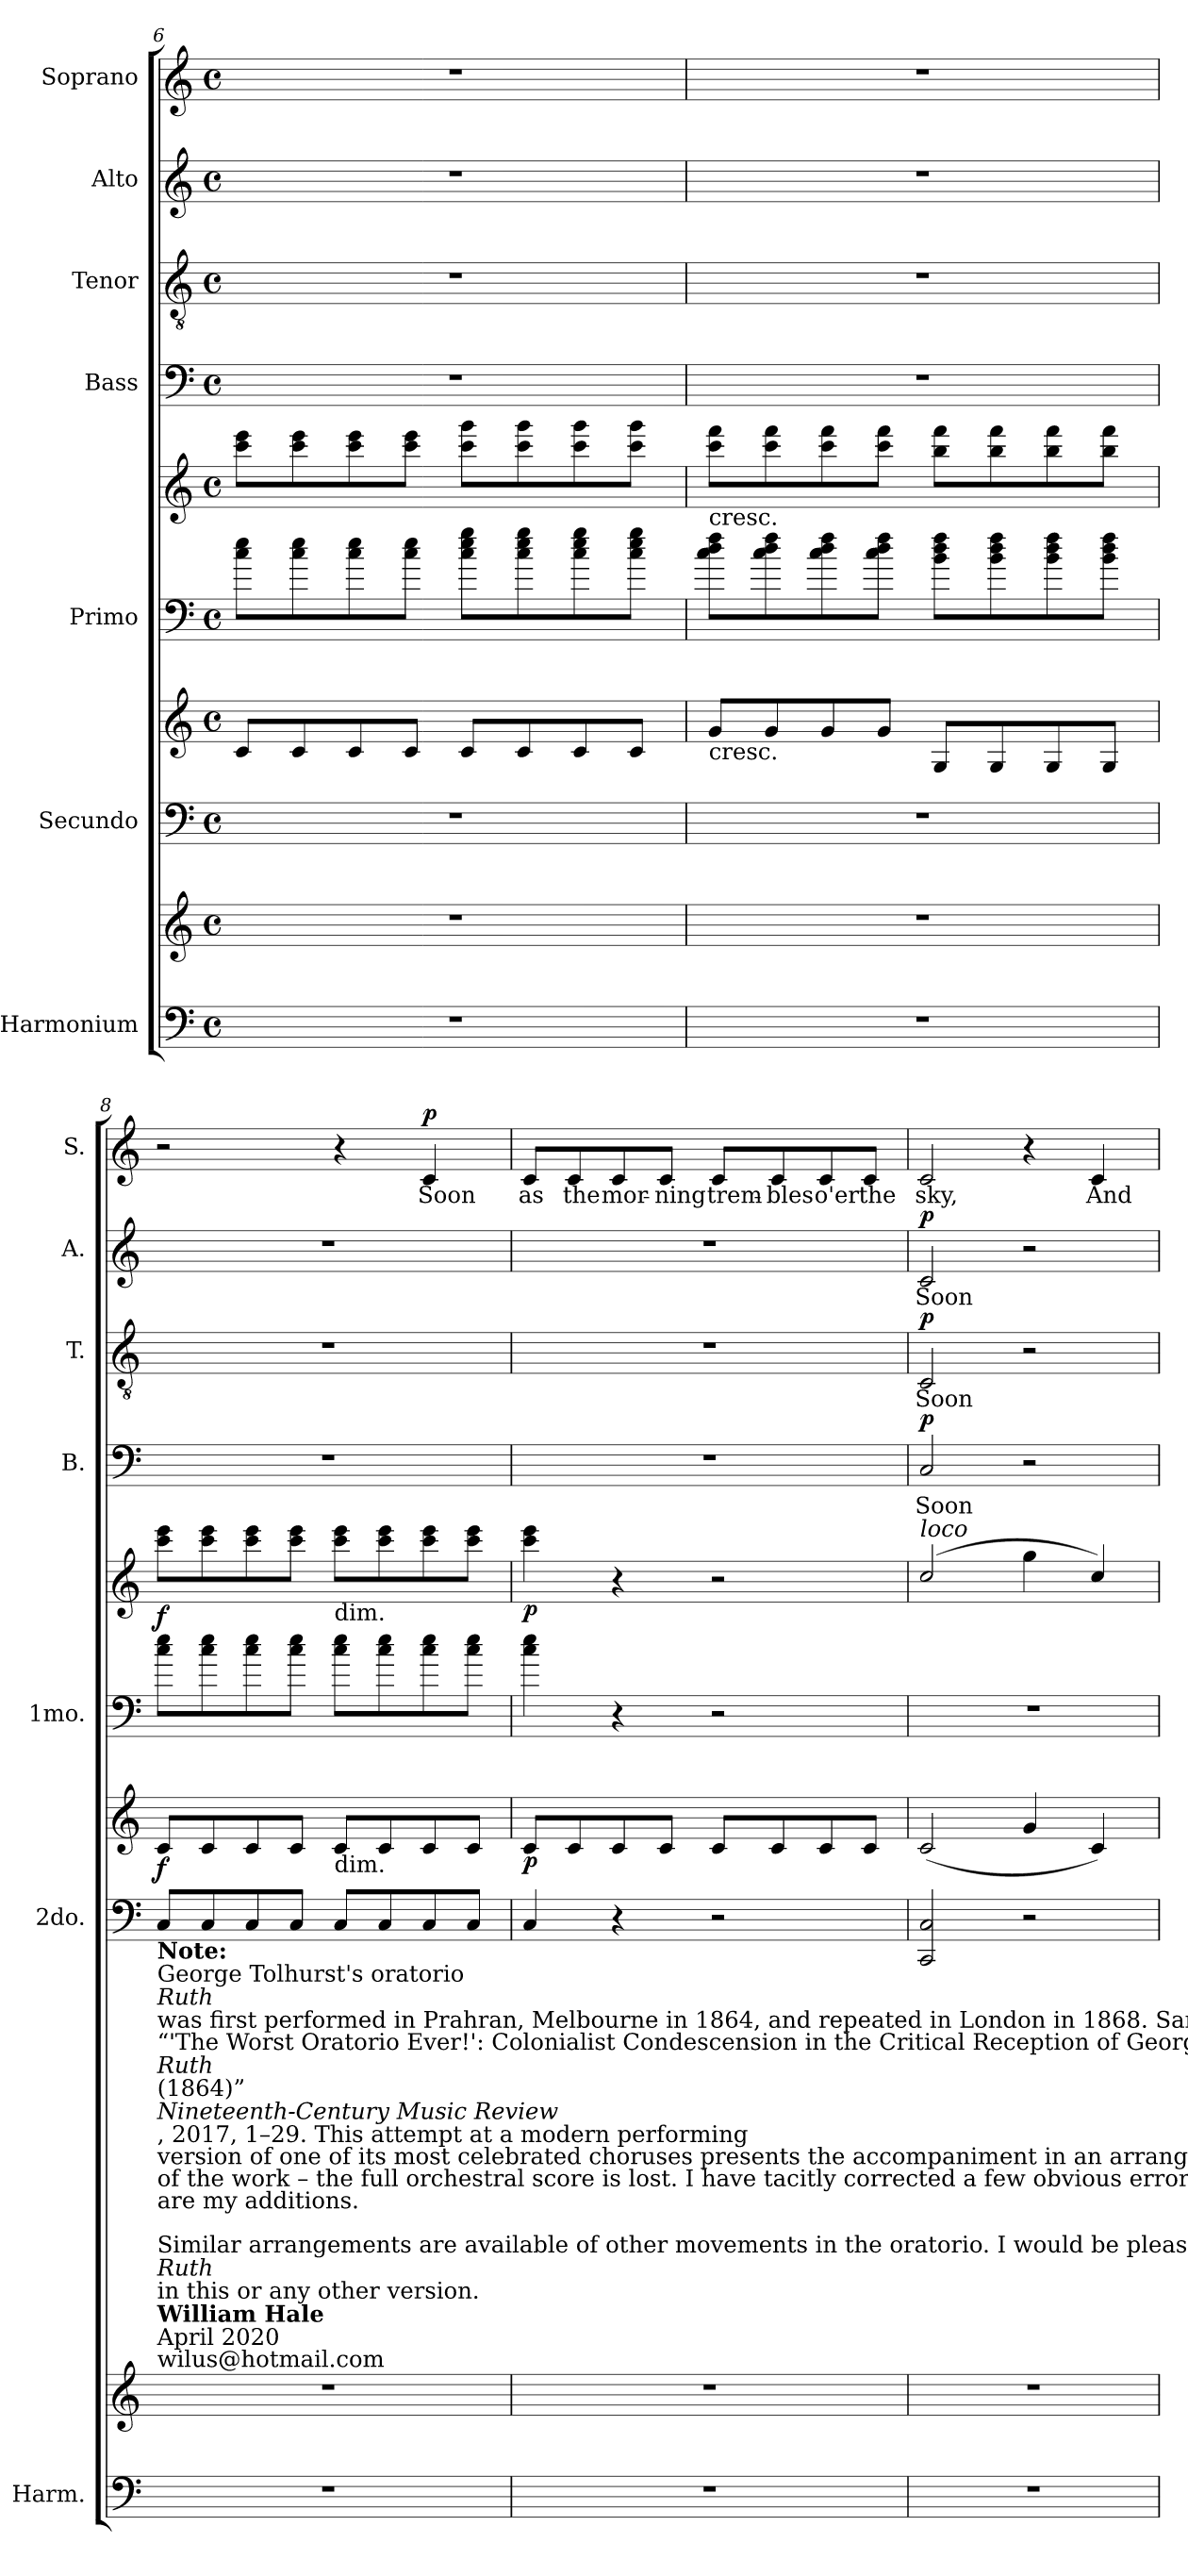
**kern	**kern	**kern	**kern	**dynam	**kern	**kern	**dynam	**kern	**text	**dynam	**kern	**text	**dynam	**kern	**text	**dynam	**kern	**text	**dynam
*part7	*part7	*part6	*part6	*part6	*part5	*part5	*part5	*part4	*part4	*part4	*part3	*part3	*part3	*part2	*part2	*part2	*part1	*part1	*part1
*staff10	*staff9	*staff8	*staff7	*staff7/8	*staff6	*staff5	*staff5/6	*staff4	*staff4	*staff4	*staff3	*staff3	*staff3	*staff2	*staff2	*staff2	*staff1	*staff1	*staff1
*I"Harmonium	*	*I"Secundo	*	*	*I"Primo	*	*	*I"Bass	*	*	*I"Tenor	*	*	*I"Alto	*	*	*I"Soprano	*	*
*I'Harm.	*	*I'2do.	*	*	*I'1mo.	*	*	*I'B.	*	*	*I'T.	*	*	*I'A.	*	*	*I'S.	*	*
*clefF4	*clefG2	*clefF4	*clefG2	*	*clefF4	*clefG2	*	*clefF4	*	*	*clefGv2	*	*	*clefG2	*	*	*clefG2	*	*
*k[]	*k[]	*k[]	*k[]	*	*k[]	*k[]	*	*k[]	*	*	*k[]	*	*	*k[]	*	*	*k[]	*	*
*C:	*C:	*C:	*C:	*	*C:	*C:	*	*C:	*	*	*C:	*	*	*C:	*	*	*C:	*	*
*M4/4	*M4/4	*M4/4	*M4/4	*	*M4/4	*M4/4	*	*M4/4	*	*	*M4/4	*	*	*M4/4	*	*	*M4/4	*	*
*met(c)	*met(c)	*met(c)	*met(c)	*	*met(c)	*met(c)	*	*met(c)	*	*	*met(c)	*	*	*met(c)	*	*	*met(c)	*	*
=6	=6	=6	=6	=6	=6	=6	=6	=6	=6	=6	=6	=6	=6	=6	=6	=6	=6	=6	=6
1r	1r	1r	8c/L	.	8cc\ 8ee\L	8ccc\ 8eee\L	.	1r	.	.	1r	.	.	1r	.	.	1r	.	.
.	.	.	8c/	.	8cc\ 8ee\	8ccc\ 8eee\	.	.	.	.	.	.	.	.	.	.	.	.	.
.	.	.	8c/	.	8cc\ 8ee\	8ccc\ 8eee\	.	.	.	.	.	.	.	.	.	.	.	.	.
.	.	.	8c/J	.	8cc\ 8ee\J	8ccc\ 8eee\J	.	.	.	.	.	.	.	.	.	.	.	.	.
.	.	.	8c/L	.	8cc\ 8ee\ 8gg\L	8ccc\ 8ggg\L	.	.	.	.	.	.	.	.	.	.	.	.	.
.	.	.	8c/	.	8cc\ 8ee\ 8gg\	8ccc\ 8ggg\	.	.	.	.	.	.	.	.	.	.	.	.	.
.	.	.	8c/	.	8cc\ 8ee\ 8gg\	8ccc\ 8ggg\	.	.	.	.	.	.	.	.	.	.	.	.	.
.	.	.	8c/J	.	8cc\ 8ee\ 8gg\J	8ccc\ 8ggg\J	.	.	.	.	.	.	.	.	.	.	.	.	.
=7	=7	=7	=7	=7	=7	=7	=7	=7	=7	=7	=7	=7	=7	=7	=7	=7	=7	=7	=7
!	!	!	!	!	!	!LO:TX:b:t=cresc.	!	!	!	!	!	!	!	!	!	!	!	!	!
!	!	!	!LO:TX:b:t=cresc.	!	!	!	!	!	!	!	!	!	!	!	!	!	!	!	!
1r	1r	1r	8g/L	.	8cc\ 8dd\ 8ff\L	8ccc\ 8fff\L	.	1r	.	.	1r	.	.	1r	.	.	1r	.	.
.	.	.	8g/	.	8cc\ 8dd\ 8ff\	8ccc\ 8fff\	.	.	.	.	.	.	.	.	.	.	.	.	.
.	.	.	8g/	.	8cc\ 8dd\ 8ff\	8ccc\ 8fff\	.	.	.	.	.	.	.	.	.	.	.	.	.
.	.	.	8g/J	.	8cc\ 8dd\ 8ff\J	8ccc\ 8fff\J	.	.	.	.	.	.	.	.	.	.	.	.	.
.	.	.	8G/L	.	8b\ 8dd\ 8ff\L	8bb\ 8fff\L	.	.	.	.	.	.	.	.	.	.	.	.	.
.	.	.	8G/	.	8b\ 8dd\ 8ff\	8bb\ 8fff\	.	.	.	.	.	.	.	.	.	.	.	.	.
.	.	.	8G/	.	8b\ 8dd\ 8ff\	8bb\ 8fff\	.	.	.	.	.	.	.	.	.	.	.	.	.
.	.	.	8G/J	.	8b\ 8dd\ 8ff\J	8bb\ 8fff\J	.	.	.	.	.	.	.	.	.	.	.	.	.
!!LO:LB:g=z
=8	=8	=8	=8	=8	=8	=8	=8	=8	=8	=8	=8	=8	=8	=8	=8	=8	=8	=8	=8
!	!	!LO:TX:b:B:t=Note&colon;	!	!	!	!	!	!	!	!	!	!	!	!	!	!	!	!	!
!	!	!LO:TX:b:t=George Tolhurst's oratorio	!	!	!	!	!	!	!	!	!	!	!	!	!	!	!	!	!
!	!	!LO:TX:b:i:t=Ruth	!	!	!	!	!	!	!	!	!	!	!	!	!	!	!	!	!
!	!	!LO:TX:b:t=was first performed in Prahran, Melbourne in 1864, and repeated in London in 1868. Sarah Kirby has explored contemporary and later reactions to it in her article \n“'The Worst Oratorio Ever!'&colon; Colonialist Condescension in the Critical Reception of George Tolhurst's	!	!	!	!	!	!	!	!	!	!	!	!	!	!	!	!	!
!	!	!LO:TX:b:i:t=Ruth	!	!	!	!	!	!	!	!	!	!	!	!	!	!	!	!	!
!	!	!LO:TX:b:t=(1864)”	!	!	!	!	!	!	!	!	!	!	!	!	!	!	!	!	!
!	!	!LO:TX:b:i:t=Nineteenth-Century Music Review	!	!	!	!	!	!	!	!	!	!	!	!	!	!	!	!	!
!	!	!LO:TX:b:t=, 2017, 1–29. This attempt at a modern performing \nversion of one of its most celebrated choruses presents the accompaniment in an arrangement for piano duet and optional harmonium. The source is the 1868 vocal score, the only one known for much \nof the work – the full orchestral score is lost. I have tacitly corrected a few obvious errors; the startling dissonances are Tolhurst’s own. Passages in small notes and dynamic indications in square brackets\nare my additions.\n\nSimilar arrangements are available of other movements in the oratorio. I would be pleased to hear of performances of any part of	!	!	!	!	!	!	!	!	!	!	!	!	!	!	!	!	!
!	!	!LO:TX:b:i:t=Ruth	!	!	!	!	!	!	!	!	!	!	!	!	!	!	!	!	!
!	!	!LO:TX:b:t=in this or any other version.	!	!	!	!	!	!	!	!	!	!	!	!	!	!	!	!	!
!	!	!LO:TX:b:B:t=William Hale	!	!	!	!	!	!	!	!	!	!	!	!	!	!	!	!	!
!	!	!LO:TX:b:t=April 2020\nwilus@hotmail.com	!	!	!	!	!	!	!	!	!	!	!	!	!	!	!	!	!
!	!	!	!	!LO:DY:b	!	!	!LO:DY:b	!	!	!	!	!	!	!	!	!	!	!	!
1r	1r	8C/L	8c/L	f	8cc\ 8ee\L	8ccc\ 8eee\L	f	1r	.	.	1r	.	.	1r	.	.	2r	.	.
.	.	8C/	8c/	.	8cc\ 8ee\	8ccc\ 8eee\	.	.	.	.	.	.	.	.	.	.	.	.	.
.	.	8C/	8c/	.	8cc\ 8ee\	8ccc\ 8eee\	.	.	.	.	.	.	.	.	.	.	.	.	.
.	.	8C/J	8c/J	.	8cc\ 8ee\J	8ccc\ 8eee\J	.	.	.	.	.	.	.	.	.	.	.	.	.
!	!	!	!	!	!	!LO:TX:b:t=dim.	!	!	!	!	!	!	!	!	!	!	!	!	!
!	!	!	!LO:TX:b:t=dim.	!	!	!	!	!	!	!	!	!	!	!	!	!	!	!	!
.	.	8C/L	8c/L	.	8cc\ 8ee\L	8ccc\ 8eee\L	.	.	.	.	.	.	.	.	.	.	4r	.	.
.	.	8C/	8c/	.	8cc\ 8ee\	8ccc\ 8eee\	.	.	.	.	.	.	.	.	.	.	.	.	.
!	!	!	!	!	!	!	!	!	!	!	!	!	!	!	!	!	!	!LO:LY:b	!LO:DY:a
.	.	8C/	8c/	.	8cc\ 8ee\	8ccc\ 8eee\	.	.	.	.	.	.	.	.	.	.	4c/	Soon	p
.	.	8C/J	8c/J	.	8cc\ 8ee\J	8ccc\ 8eee\J	.	.	.	.	.	.	.	.	.	.	.	.	.
=9	=9	=9	=9	=9	=9	=9	=9	=9	=9	=9	=9	=9	=9	=9	=9	=9	=9	=9	=9
!	!	!	!	!LO:DY:b	!	!	!LO:DY:b	!	!	!	!	!	!	!	!	!	!	!LO:LY:b	!
1r	1r	4C/	8c/L	p	4cc\ 4ee\	4ccc\ 4eee\	p	1r	.	.	1r	.	.	1r	.	.	8c/L	as	.
!	!	!	!	!	!	!	!	!	!	!	!	!	!	!	!	!	!	!LO:LY:b	!
.	.	.	8c/	.	.	.	.	.	.	.	.	.	.	.	.	.	8c/	the	.
!	!	!	!	!	!	!	!	!	!	!	!	!	!	!	!	!	!	!LO:LY:b	!
.	.	4r	8c/	.	4r	4r	.	.	.	.	.	.	.	.	.	.	8c/	mor-	.
!	!	!	!	!	!	!	!	!	!	!	!	!	!	!	!	!	!	!LO:LY:b	!
.	.	.	8c/J	.	.	.	.	.	.	.	.	.	.	.	.	.	8c/J	-ning	.
!	!	!	!	!	!	!	!	!	!	!	!	!	!	!	!	!	!	!LO:LY:b	!
.	.	2r	8c/L	.	2r	2r	.	.	.	.	.	.	.	.	.	.	8c/L	trem-	.
!	!	!	!	!	!	!	!	!	!	!	!	!	!	!	!	!	!	!LO:LY:b	!
.	.	.	8c/	.	.	.	.	.	.	.	.	.	.	.	.	.	8c/	-bles	.
!	!	!	!	!	!	!	!	!	!	!	!	!	!	!	!	!	!	!LO:LY:b	!
.	.	.	8c/	.	.	.	.	.	.	.	.	.	.	.	.	.	8c/	o'er	.
!	!	!	!	!	!	!	!	!	!	!	!	!	!	!	!	!	!	!LO:LY:b	!
.	.	.	8c/J	.	.	.	.	.	.	.	.	.	.	.	.	.	8c/J	the	.
=10	=10	=10	=10	=10	=10	=10	=10	=10	=10	=10	=10	=10	=10	=10	=10	=10	=10	=10	=10
!	!	!	!	!	!	!LO:TX:a:i:t=loco	!	!	!	!	!	!	!	!	!	!	!	!	!
!	!	!	!	!	!	!	!	!	!LO:LY:b	!LO:DY:a	!	!LO:LY:b	!LO:DY:a	!	!LO:LY:b	!LO:DY:a	!	!LO:LY:b	!
1r	1r	2CC/ 2C/	(<2c/	.	1r	(2cc/	.	2C/	Soon	p	2C/	Soon	p	2c/	Soon	p	2c/	sky,	.
.	.	2r	4g/	.	.	4gg\	.	2r	.	.	2r	.	.	2r	.	.	4r	.	.
!	!	!	!	!	!	!	!	!	!	!	!	!	!	!	!	!	!	!LO:LY:b	!
.	.	.	4c/)	.	.	4cc/)	.	.	.	.	.	.	.	.	.	.	4c/	And	.
=	=	=	=	=	=	=	=	=	=	=	=	=	=	=	=	=	=	=	=
*-	*-	*-	*-	*-	*-	*-	*-	*-	*-	*-	*-	*-	*-	*-	*-	*-	*-	*-	*-
